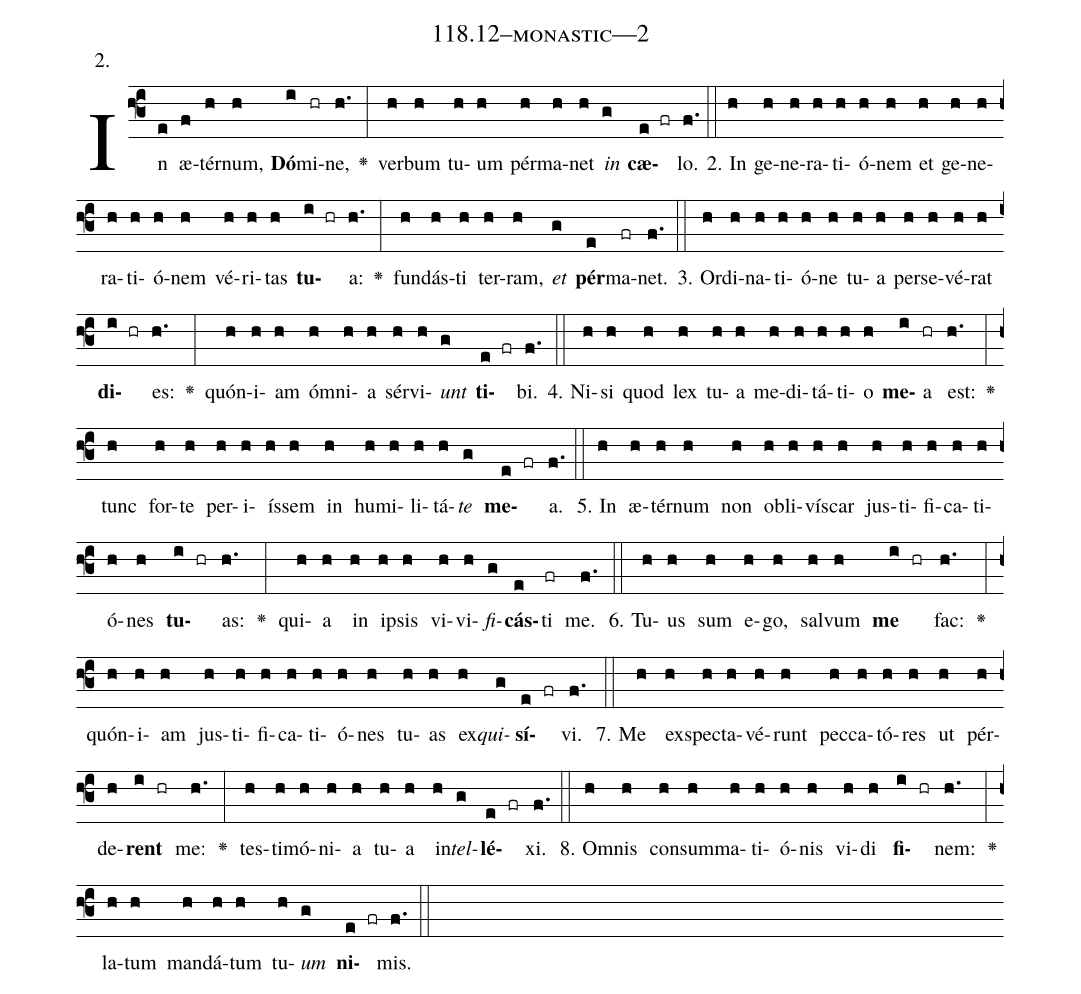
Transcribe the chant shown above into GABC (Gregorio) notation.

name: 118.12--monastic---2;
annotation: 2.;
%%
(f3)In(e) æ(f)tér(h)num,(h) <b>Dó</b>(i)mi(hr)ne,(h.) <v>\greheightstar</v>(:) ver(h)bum(h) tu(h)um(h) pér(h)ma(h)net(h) <i>in</i>(g) <b>cæ</b>(e fr)lo.(f.) (::)
2. In(h) ge(h)ne(h)ra(h)ti(h)ó(h)nem(h) et(h) ge(h)ne(h)ra(h)ti(h)ó(h)nem(h) vé(h)ri(h)tas(h) <b>tu</b>(i hr)a:(h.) <v>\greheightstar</v>(:) fun(h)dás(h)ti(h) ter(h)ram,(h) <i>et</i>(g) <b>pér</b>(e)ma(fr)net.(f.) (::)
3. Or(h)di(h)na(h)ti(h)ó(h)ne(h) tu(h)a(h) per(h)se(h)vé(h)rat(h) <b>di</b>(i hr)es:(h.) <v>\greheightstar</v>(:) quón(h)i(h)am(h) óm(h)ni(h)a(h) sér(h)vi(h)<i>unt</i>(g) <b>ti</b>(e fr)bi.(f.) (::)
4. Ni(h)si(h) quod(h) lex(h) tu(h)a(h) me(h)di(h)tá(h)ti(h)o(h) <b>me</b>(i)a(hr) est:(h.) <v>\greheightstar</v>(:) tunc(h) for(h)te(h) per(h)i(h)ís(h)sem(h) in(h) hu(h)mi(h)li(h)tá(h)<i>te</i>(g) <b>me</b>(e fr)a.(f.) (::)
5. In(h) æ(h)tér(h)num(h) non(h) ob(h)li(h)vís(h)car(h) jus(h)ti(h)fi(h)ca(h)ti(h)ó(h)nes(h) <b>tu</b>(i hr)as:(h.) <v>\greheightstar</v>(:) qui(h)a(h) in(h) ip(h)sis(h) vi(h)vi(h)<i>fi</i>(g)<b>cás</b>(e)ti(fr) me.(f.) (::)
6. Tu(h)us(h) sum(h) e(h)go,(h) sal(h)vum(h) <b>me</b>(i hr) fac:(h.) <v>\greheightstar</v>(:) quón(h)i(h)am(h) jus(h)ti(h)fi(h)ca(h)ti(h)ó(h)nes(h) tu(h)as(h) ex(h)<i>qui</i>(g)<b>sí</b>(e fr)vi.(f.) (::)
7. Me(h) ex(h)spec(h)ta(h)vé(h)runt(h) pec(h)ca(h)tó(h)res(h) ut(h) pér(h)de(h)<b>rent</b>(i hr) me:(h.) <v>\greheightstar</v>(:) tes(h)ti(h)mó(h)ni(h)a(h) tu(h)a(h) in(h)<i>tel</i>(g)<b>lé</b>(e fr)xi.(f.) (::)
8. Om(h)nis(h) con(h)sum(h)ma(h)ti(h)ó(h)nis(h) vi(h)di(h) <b>fi</b>(i hr)nem:(h.) <v>\greheightstar</v>(:) la(h)tum(h) man(h)dá(h)tum(h) tu(h)<i>um</i>(g) <b>ni</b>(e fr)mis.(f.) (::)
